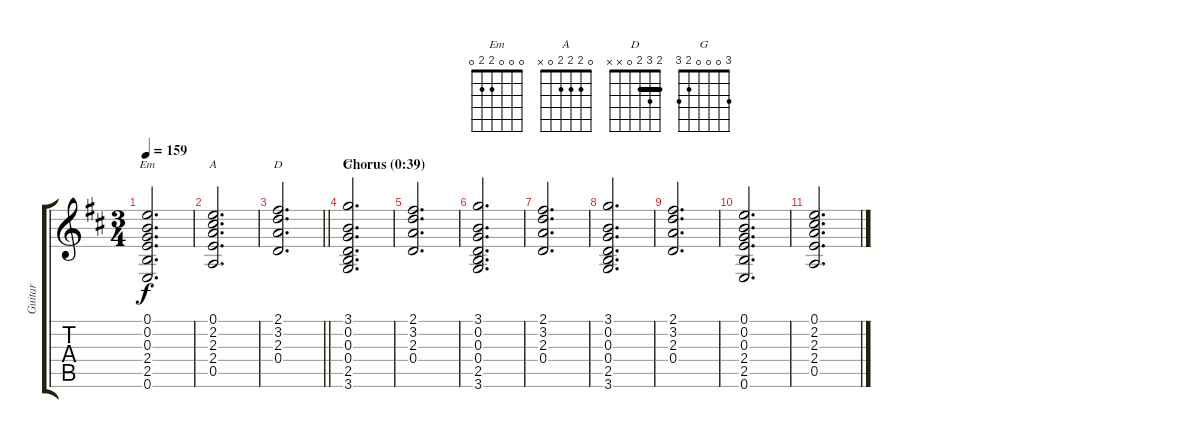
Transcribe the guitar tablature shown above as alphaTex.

\track ("Guitar" "Guitar") {instrument acousticguitarsteel}
\staff {score tabs}
\tuning (E4 B3 G3 D3 A2 E2) {hide}
\chord ("Em" 0 0 0 2 2 0)
\chord ("A" 0 2 2 2 0 x)
\chord ("D" 2 3 2 0 x x) {barre 2}
\chord ("G" 3 0 0 0 2 3)
\ts (3 4)
\tempo 159
\clef g2
\ks d
(0.1 0.2 0.3 2.4 2.5 0.6).2{d ch "Em" dy f} |
(0.1 2.2 2.3 2.4 0.5).2{d ch "A"} |
\barLineRight lightlight
(2.1 3.2 2.3 0.4).2{d ch "D"} |
\section ("" "Chorus (0:39)")
(3.1 0.2 0.3 0.4 2.5 3.6).2{d ch "G"} |
(2.1 3.2 2.3 0.4).2{d} |
(3.1 0.2 0.3 0.4 2.5 3.6).2{d} |
(2.1 3.2 2.3 0.4).2{d} |
(3.1 0.2 0.3 0.4 2.5 3.6).2{d} |
(2.1 3.2 2.3 0.4).2{d} |
(0.1 0.2 0.3 2.4 2.5 0.6).2{d} |
(0.1 2.2 2.3 2.4 0.5).2{d}
